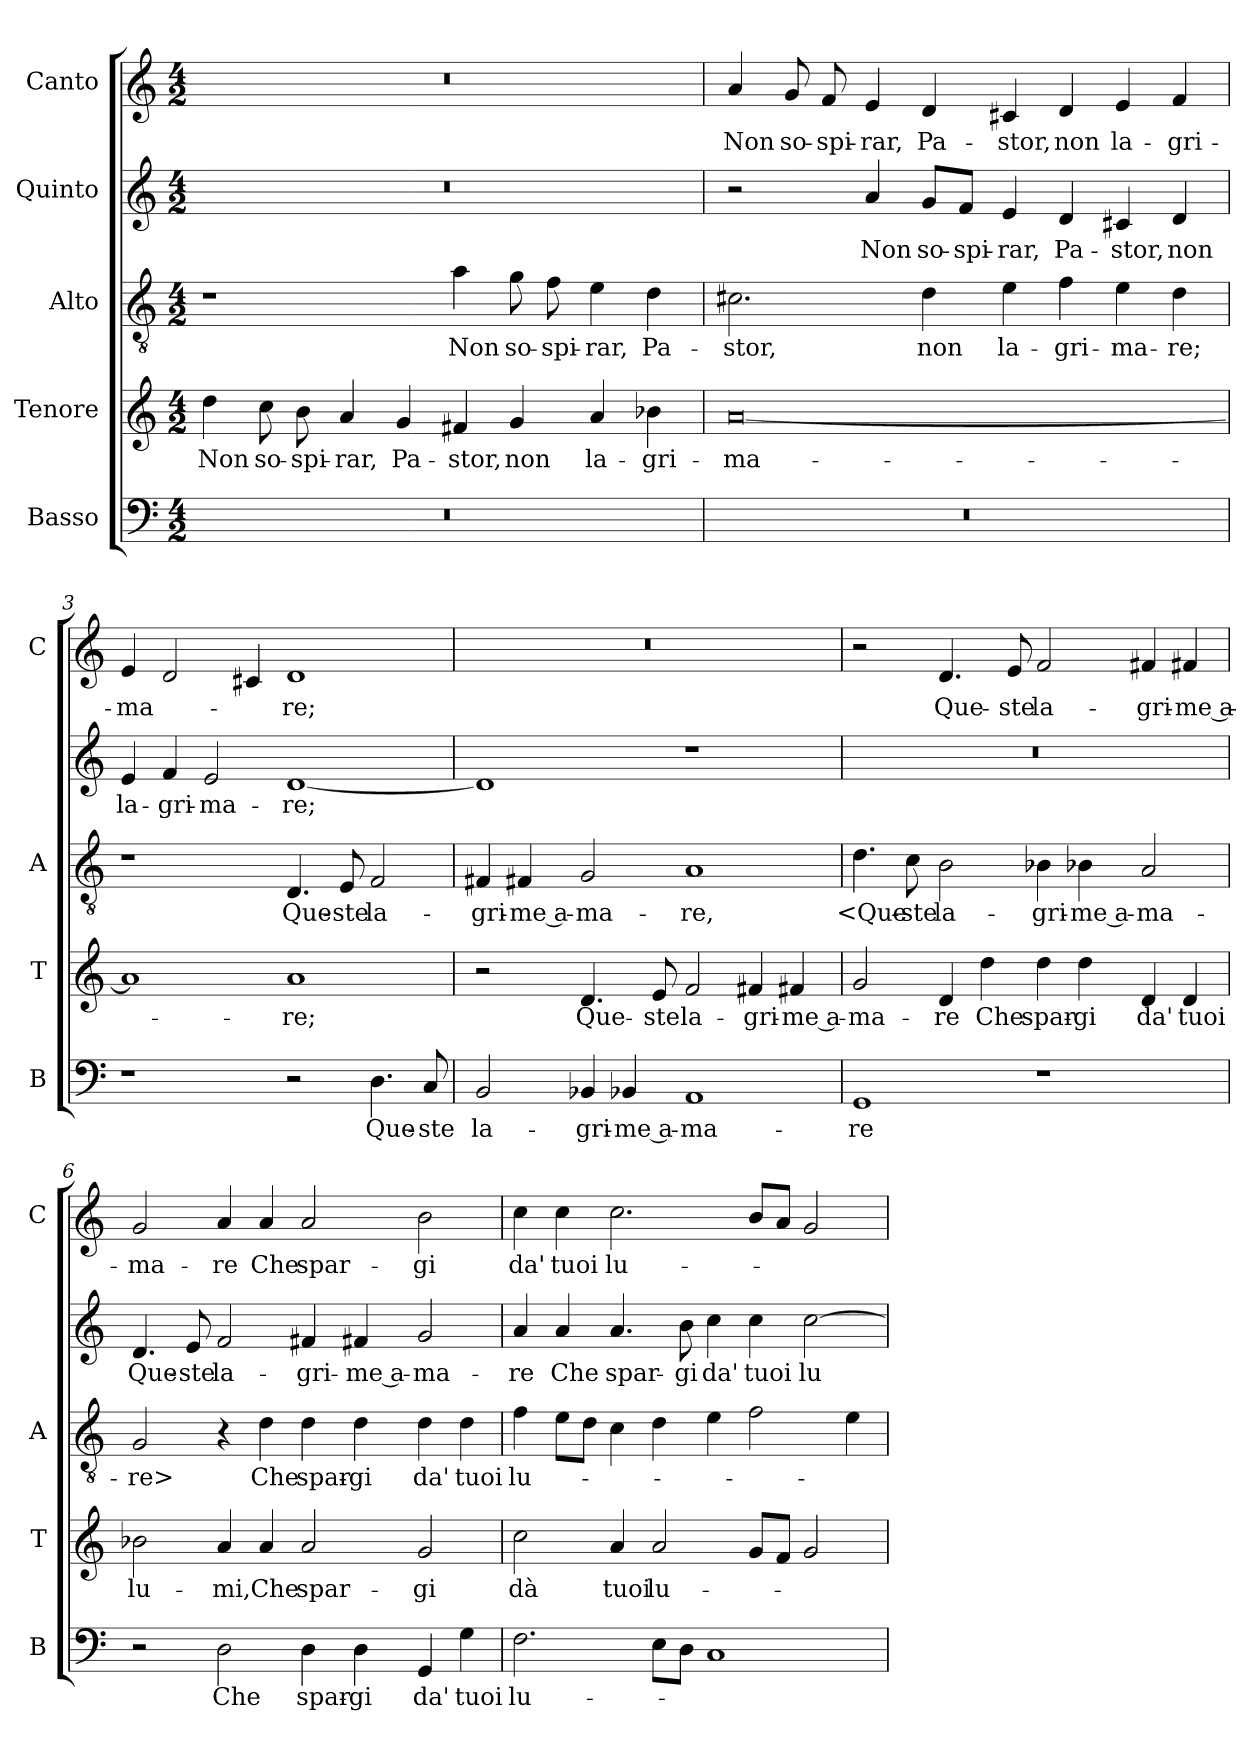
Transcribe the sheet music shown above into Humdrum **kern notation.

**kern	**text	**kern	**text	**kern	**text	**kern	**text	**kern	**text
*part5	*part5	*part4	*part4	*part3	*part3	*part2	*part2	*part1	*part1
*staff5	*staff5	*staff4	*staff4	*staff3	*staff3	*staff2	*staff2	*staff1	*staff1
*I"Basso	*	*I"Tenore	*	*I"Alto	*	*I"Quinto	*	*I"Canto	*
*I'B	*	*I'T	*	*I'A	*	*	*	*I'C	*
*clefF4	*	*clefG2	*	*clefGv2	*	*clefG2	*	*clefG2	*
*k[]	*	*k[]	*	*k[]	*	*k[]	*	*k[]	*
*C:	*	*C:	*	*C:	*	*C:	*	*C:	*
*M4/2	*	*M4/2	*	*M4/2	*	*M4/2	*	*M4/2	*
=1	=1	=1	=1	=1	=1	=1	=1	=1	=1
0r	.	4dd	Non	1r	.	0r	.	0r	.
.	.	8cc	so-	.	.	.	.	.	.
.	.	8b	-spi-	.	.	.	.	.	.
.	.	4a	-rar,	.	.	.	.	.	.
.	.	4g	Pa-	.	.	.	.	.	.
.	.	4f#X	-stor,	4a	Non	.	.	.	.
.	.	4g	non	8g	so-	.	.	.	.
.	.	.	.	8f	-spi-	.	.	.	.
.	.	4a	la-	4e	-rar,	.	.	.	.
.	.	4b-X	-gri-	4d	Pa-	.	.	.	.
=2	=2	=2	=2	=2	=2	=2	=2	=2	=2
0r	.	[0a	-ma-	2.c#X	-stor,	2r	.	4a	Non
.	.	.	.	.	.	.	.	8g	so-
.	.	.	.	.	.	.	.	8f	-spi-
.	.	.	.	.	.	4a	Non	4e	-rar,
.	.	.	.	4d	non	8g/L	so-	4d	Pa-
.	.	.	.	.	.	8f/J	-spi-	.	.
.	.	.	.	4e	la-	4e	-rar,	4c#X	-stor,
.	.	.	.	4f	-gri-	4d	Pa-	4d	non
.	.	.	.	4e	-ma-	4c#X	-stor,	4e	la-
.	.	.	.	4d	-re;	4d	non	4f	-gri-
=3	=3	=3	=3	=3	=3	=3	=3	=3	=3
1r	.	1a]	.	1r	.	4e	la-	4e	-ma-
.	.	.	.	.	.	4f	-gri-	2d	.
.	.	.	.	.	.	2e	-ma-	.	.
.	.	.	.	.	.	.	.	4c#X	.
2r	.	1a	-re;	4.D	Que-	[1d	-re;	1d	-re;
.	.	.	.	8E	-ste	.	.	.	.
4.D	Que-	.	.	2F	la-	.	.	.	.
8C	-ste	.	.	.	.	.	.	.	.
=4	=4	=4	=4	=4	=4	=4	=4	=4	=4
2BB	la-	2r	.	4F#X	-gri-	1d]	.	0r	.
.	.	.	.	4F#X	-me a-	.	.	.	.
4BB-X	-gri-	4.d	Que-	2G	-ma-	.	.	.	.
4BB-X	-me a-	.	.	.	.	.	.	.	.
.	.	8e	-ste	.	.	.	.	.	.
1AA	-ma-	2f	la-	1A	-re,	1r	.	.	.
.	.	4f#X	-gri-	.	.	.	.	.	.
.	.	4f#X	-me a-	.	.	.	.	.	.
=5	=5	=5	=5	=5	=5	=5	=5	=5	=5
1GG	-re	2g	-ma-	4.d	<Que-	0r	.	2r	.
.	.	.	.	8c	-ste	.	.	.	.
.	.	4d	-re	2B	la-	.	.	4.d	Que-
.	.	4dd	Che	.	.	.	.	.	.
.	.	.	.	.	.	.	.	8e	-ste
1r	.	4dd	spar-	4B-X	-gri-	.	.	2f	la-
.	.	4dd	-gi	4B-X	-me a-	.	.	.	.
.	.	4d	da'	2A	-ma-	.	.	4f#X	-gri-
.	.	4d	tuoi	.	.	.	.	4f#X	-me a-
=6	=6	=6	=6	=6	=6	=6	=6	=6	=6
2r	.	2b-X	lu-	2G	-re>	4.d	Que-	2g	-ma-
.	.	.	.	.	.	8e	-ste	.	.
2D	Che	4a	-mi,	4r	.	2f	la-	4a	-re
.	.	4a	Che	4d	Che	.	.	4a	Che
4D	spar-	2a	spar-	4d	spar-	4f#X	-gri-	2a	spar-
4D	-gi	.	.	4d	-gi	4f#X	-me a-	.	.
4GG	da'	2g	-gi	4d	da'	2g	-ma-	2b	-gi
4G	tuoi	.	.	4d	tuoi	.	.	.	.
=7	=7	=7	=7	=7	=7	=7	=7	=7	=7
2.F	lu-	2cc	dà	4f	lu-	4a	-re	4cc	da'
.	.	.	.	8eL	.	4a	Che	4cc	tuoi
.	.	.	.	8dJ	.	.	.	.	.
.	.	4a	tuoi	4c	.	4.a	spar-	2.cc	lu-
8EL	.	2a	lu-	4d	.	.	.	.	.
8DJ	.	.	.	.	.	8b	-gi	.	.
1C	.	.	.	4e	.	4cc	da'	.	.
.	.	8gL	.	2f	.	4cc	tuoi	8bL	.
.	.	8fJ	.	.	.	.	.	8aJ	.
.	.	2g	.	.	.	[2cc	lu-	2g	.
.	.	.	.	4e	.	.	.	.	.
=	=	=	=	=	=	=	=	=	=
*-	*-	*-	*-	*-	*-	*-	*-	*-	*-
